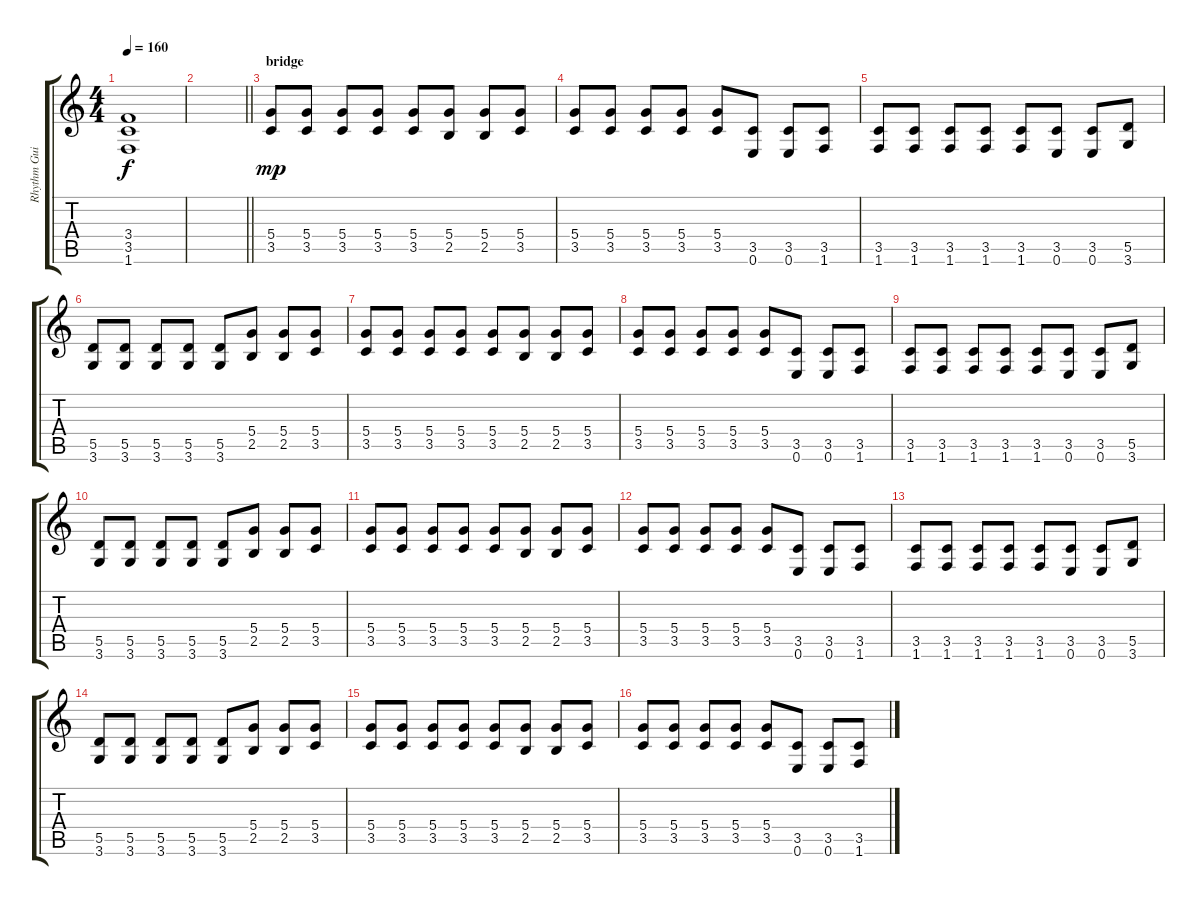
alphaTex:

\track ("Rhythm Guitar" "Rhythm Gui") {instrument distortionguitar}
\staff {score tabs}
\tuning (E4 B3 G3 D3 A2 E2) {hide}
\ts (4 4)
\tempo 160
\clef g2
\ks c
(3.4 3.5 1.6).1{dy f} |
\barLineRight lightlight
|
\section ("" "bridge")
(5.4 3.5).8{dy mp} (5.4 3.5).8 (5.4 3.5).8 (5.4 3.5).8 (5.4 3.5).8 (5.4 2.5).8 (5.4 2.5).8 (5.4 3.5).8 |
(5.4 3.5).8 (5.4 3.5).8 (5.4 3.5).8 (5.4 3.5).8 (5.4 3.5).8 (3.5 0.6).8 (3.5 0.6).8 (3.5 1.6).8 |
(3.5 1.6).8 (3.5 1.6).8 (3.5 1.6).8 (3.5 1.6).8 (3.5 1.6).8 (3.5 0.6).8 (3.5 0.6).8 (5.5 3.6).8 |
(5.5 3.6).8 (5.5 3.6).8 (5.5 3.6).8 (5.5 3.6).8 (5.5 3.6).8 (5.4 2.5).8 (5.4 2.5).8 (5.4 3.5).8 |
(5.4 3.5).8 (5.4 3.5).8 (5.4 3.5).8 (5.4 3.5).8 (5.4 3.5).8 (5.4 2.5).8 (5.4 2.5).8 (5.4 3.5).8 |
(5.4 3.5).8 (5.4 3.5).8 (5.4 3.5).8 (5.4 3.5).8 (5.4 3.5).8 (3.5 0.6).8 (3.5 0.6).8 (3.5 1.6).8 |
(3.5 1.6).8 (3.5 1.6).8 (3.5 1.6).8 (3.5 1.6).8 (3.5 1.6).8 (3.5 0.6).8 (3.5 0.6).8 (5.5 3.6).8 |
(5.5 3.6).8 (5.5 3.6).8 (5.5 3.6).8 (5.5 3.6).8 (5.5 3.6).8 (5.4 2.5).8 (5.4 2.5).8 (5.4 3.5).8 |
(5.4 3.5).8 (5.4 3.5).8 (5.4 3.5).8 (5.4 3.5).8 (5.4 3.5).8 (5.4 2.5).8 (5.4 2.5).8 (5.4 3.5).8 |
(5.4 3.5).8 (5.4 3.5).8 (5.4 3.5).8 (5.4 3.5).8 (5.4 3.5).8 (3.5 0.6).8 (3.5 0.6).8 (3.5 1.6).8 |
(3.5 1.6).8 (3.5 1.6).8 (3.5 1.6).8 (3.5 1.6).8 (3.5 1.6).8 (3.5 0.6).8 (3.5 0.6).8 (5.5 3.6).8 |
(5.5 3.6).8 (5.5 3.6).8 (5.5 3.6).8 (5.5 3.6).8 (5.5 3.6).8 (5.4 2.5).8 (5.4 2.5).8 (5.4 3.5).8 |
(5.4 3.5).8 (5.4 3.5).8 (5.4 3.5).8 (5.4 3.5).8 (5.4 3.5).8 (5.4 2.5).8 (5.4 2.5).8 (5.4 3.5).8 |
(5.4 3.5).8 (5.4 3.5).8 (5.4 3.5).8 (5.4 3.5).8 (5.4 3.5).8 (3.5 0.6).8 (3.5 0.6).8 (3.5 1.6).8
